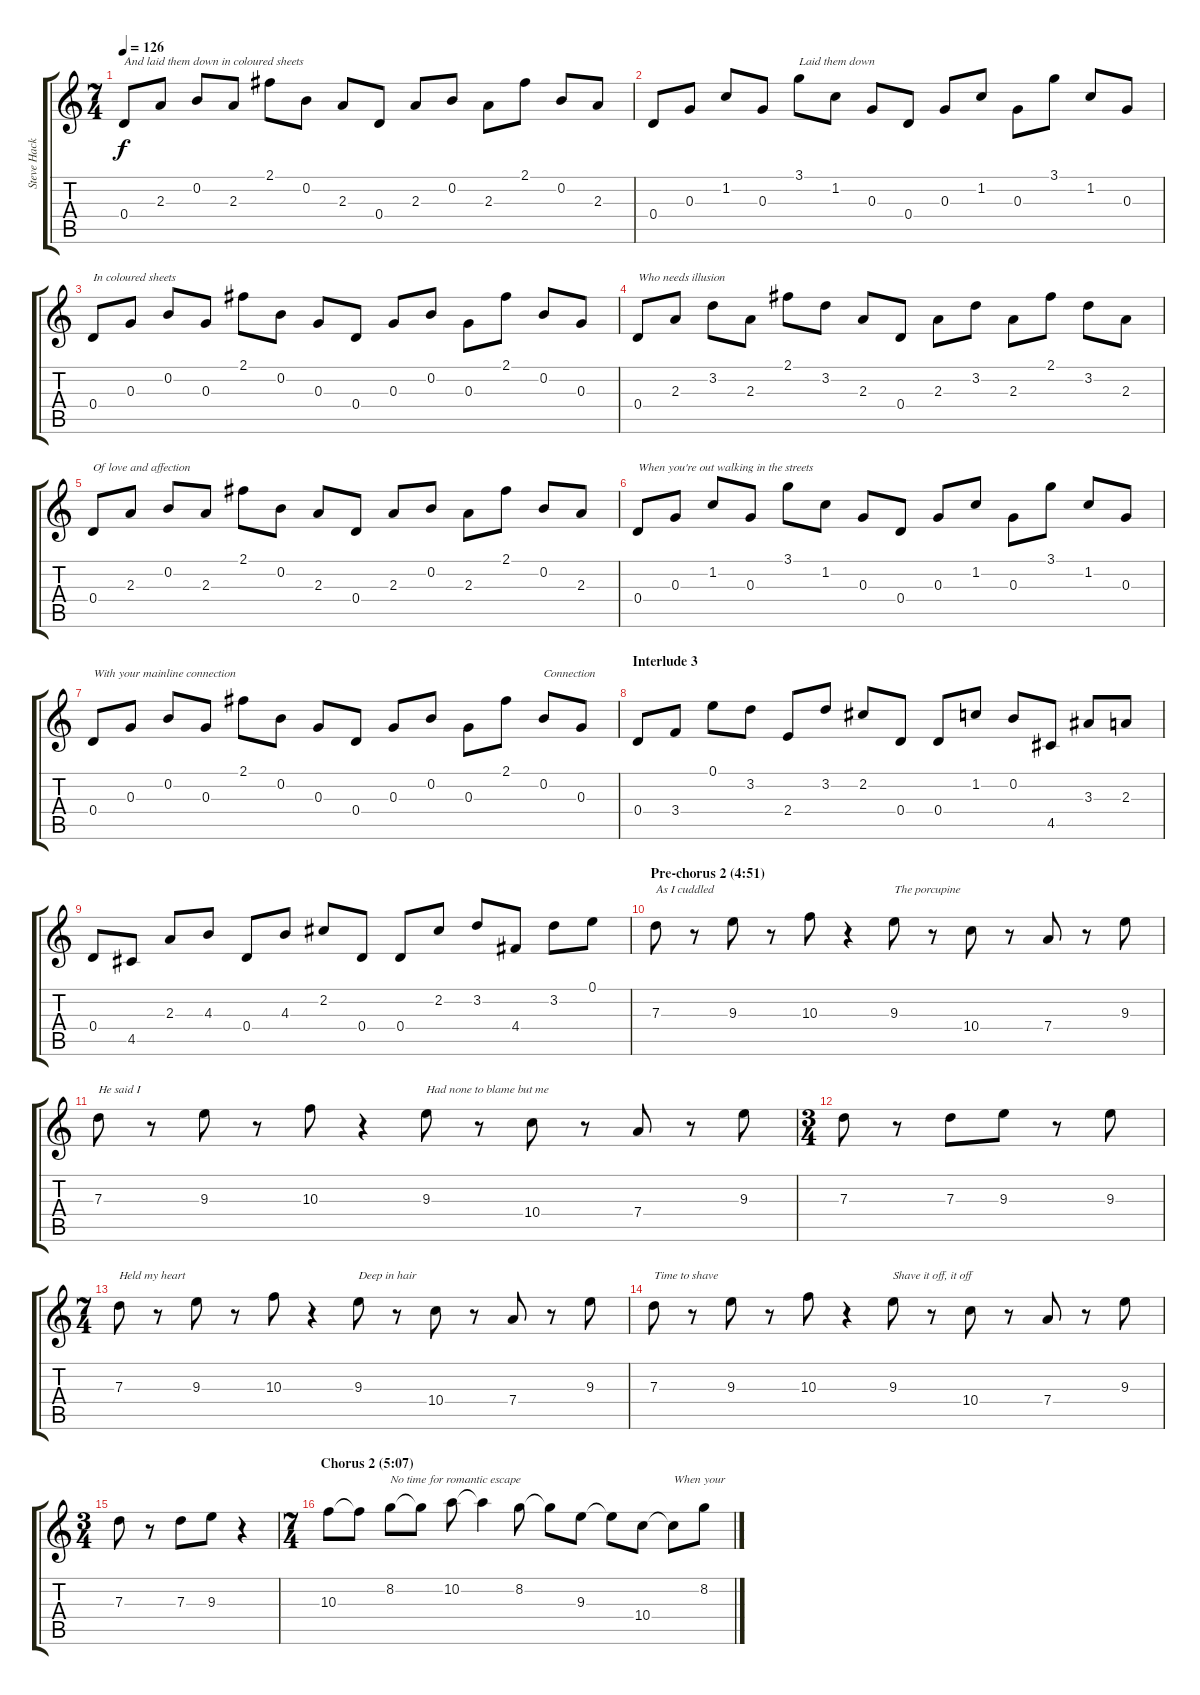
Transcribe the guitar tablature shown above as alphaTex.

\track ("Steve Hackett (guitar 1)" "Steve Hack") {instrument overdrivenguitar}
\staff {score tabs}
\tuning (E4 B3 G3 D3 A2 E2) {hide}
\ts (7 4)
\tempo 126
\clef g2
\ks c
0.4.8{txt "And laid them down in coloured sheets" dy f} 2.3.8 0.2.8 2.3.8 2.1.8 0.2.8 2.3.8 0.4.8 2.3.8 0.2.8 2.3.8 2.1.8 0.2.8 2.3.8 |
0.4.8 0.3.8 1.2.8 0.3.8 3.1.8{txt "Laid them down"} 1.2.8 0.3.8 0.4.8 0.3.8 1.2.8 0.3.8 3.1.8 1.2.8 0.3.8 |
0.4.8{txt "In coloured sheets"} 0.3.8 0.2.8 0.3.8 2.1.8 0.2.8 0.3.8 0.4.8 0.3.8 0.2.8 0.3.8 2.1.8 0.2.8 0.3.8 |
0.4.8{txt "Who needs illusion"} 2.3.8 3.2.8 2.3.8 2.1.8 3.2.8 2.3.8 0.4.8 2.3.8 3.2.8 2.3.8 2.1.8 3.2.8 2.3.8 |
0.4.8{txt "Of love and affection"} 2.3.8 0.2.8 2.3.8 2.1.8 0.2.8 2.3.8 0.4.8 2.3.8 0.2.8 2.3.8 2.1.8 0.2.8 2.3.8 |
0.4.8{txt "When you're out walking in the streets"} 0.3.8 1.2.8 0.3.8 3.1.8 1.2.8 0.3.8 0.4.8 0.3.8 1.2.8 0.3.8 3.1.8 1.2.8 0.3.8 |
0.4.8{txt "With your mainline connection"} 0.3.8 0.2.8 0.3.8 2.1.8 0.2.8 0.3.8 0.4.8 0.3.8 0.2.8 0.3.8 2.1.8 0.2.8{txt "Connection"} 0.3.8 |
\section ("" "Interlude 3")
0.4.8 3.4.8 0.1.8 3.2.8 2.4.8 3.2.8 2.2.8 0.4.8 0.4.8 1.2.8 0.2.8 4.5.8 3.3.8 2.3.8 |
0.4.8 4.5.8 2.3.8 4.3.8 0.4.8 4.3.8 2.2.8 0.4.8 0.4.8 2.2.8 3.2.8 4.4.8 3.2.8 0.1.8 |
\section ("" "Pre-chorus 2 (4:51)")
7.3.8{txt "As I cuddled"} r.8 9.3.8 r.8 10.3.8 r.4 9.3.8{txt "The porcupine"} r.8 10.4.8 r.8 7.4.8 r.8 9.3.8 |
7.3.8{txt "He said I"} r.8 9.3.8 r.8 10.3.8 r.4 9.3.8{txt "Had none to blame but me"} r.8 10.4.8 r.8 7.4.8 r.8 9.3.8 |
\ts (3 4)
7.3.8 r.8 7.3.8 9.3.8 r.8 9.3.8 |
\ts (7 4)
7.3.8{txt "Held my heart"} r.8 9.3.8 r.8 10.3.8 r.4 9.3.8{txt "Deep in hair"} r.8 10.4.8 r.8 7.4.8 r.8 9.3.8 |
7.3.8{txt "Time to shave"} r.8 9.3.8 r.8 10.3.8 r.4 9.3.8{txt "Shave it off, it off"} r.8 10.4.8 r.8 7.4.8 r.8 9.3.8 |
\ts (3 4)
7.3.8 r.8 7.3.8 9.3.8 r.4 |
\ts (7 4)
\section ("" "Chorus 2 (5:07)")
10.3.8 10.3{t}.8 8.2.8{txt "No time for romantic escape"} 8.2{t}.8 10.2.8 10.2{t}.4 8.2.8 8.2{t}.8 9.3.8 9.3{t}.8 10.4.8 10.4{t}.8{txt "When your"} 8.2.8
